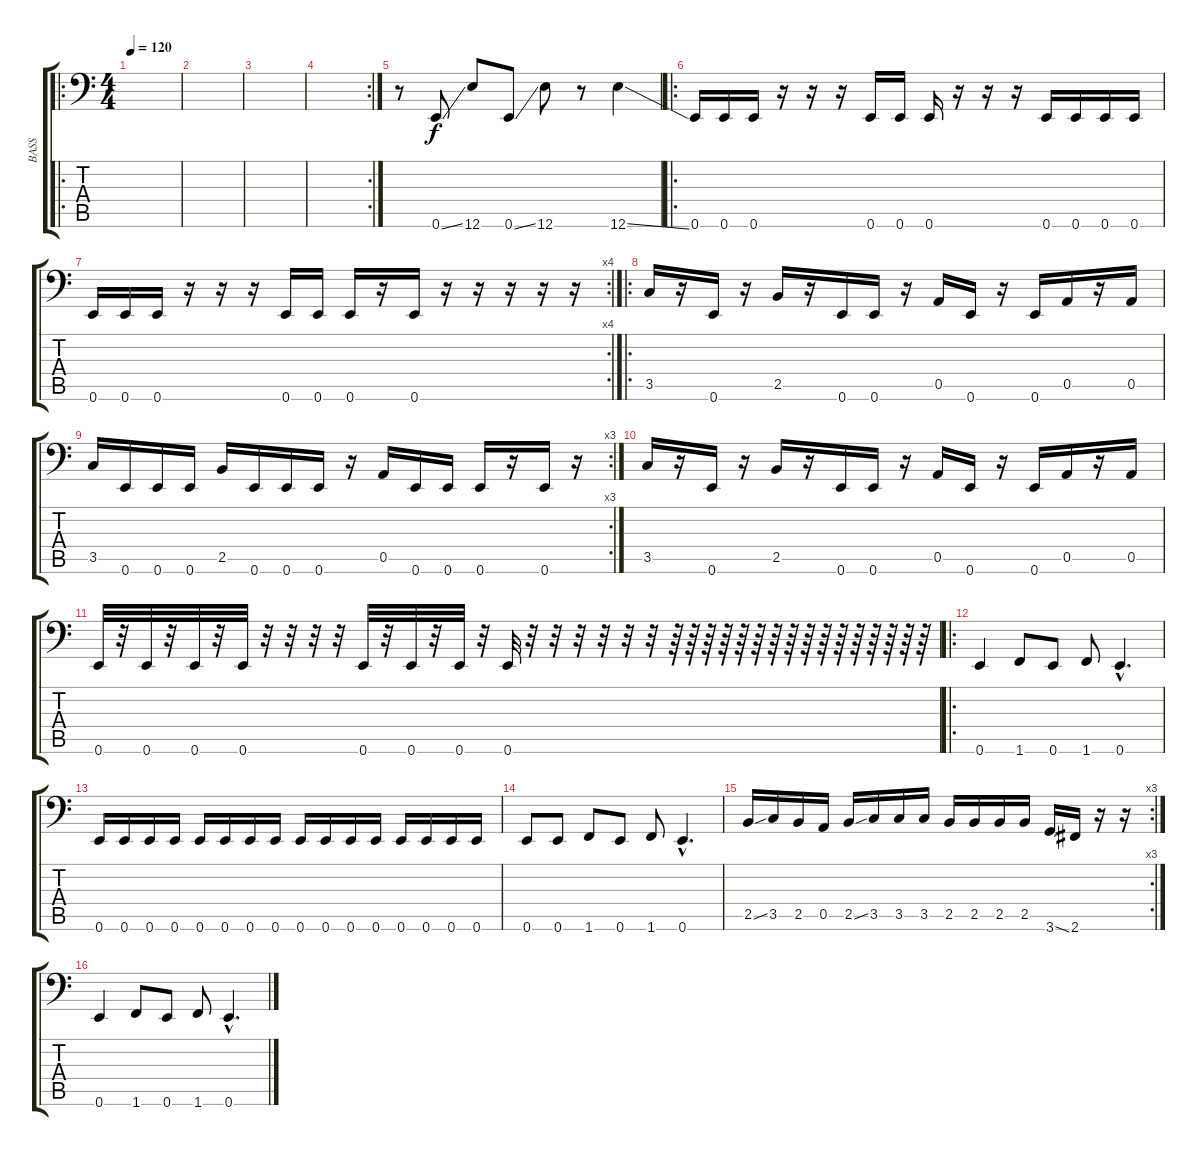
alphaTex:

\track ("BASS" "BASS") {instrument electricbasspick}
\staff {score tabs}
\tuning (E3 B2 G2 D2 A1 E1) {hide}
\ro
\ts (4 4)
\tempo 120
\clef f4
\ks c
|
|
|
\rc 2
|
r.8 0.6{ss}.8 12.6.8 0.6{ss}.8 12.6.8 r.8 12.6{ss}.4 |
\ro
0.6.16 0.6.16 0.6.16 r.16 r.16 r.16 0.6.16 0.6.16 0.6.16 r.16 r.16 r.16 0.6.16 0.6.16 0.6.16 0.6.16 |
\rc 4
0.6.16 0.6.16 0.6.16 r.16 r.16 r.16 0.6.16 0.6.16 0.6.16 r.16 0.6.16 r.16 r.16 r.16 r.16 r.16 |
\ro
3.5.16 r.16 0.6.16 r.16 2.5.16 r.16 0.6.16 0.6.16 r.16 0.5.16 0.6.16 r.16 0.6.16 0.5.16 r.16 0.5.16 |
\rc 3
3.5.16 0.6.16 0.6.16 0.6.16 2.5.16 0.6.16 0.6.16 0.6.16 r.16 0.5.16 0.6.16 0.6.16 0.6.16 r.16 0.6.16 r.16 |
3.5.16 r.16 0.6.16 r.16 2.5.16 r.16 0.6.16 0.6.16 r.16 0.5.16 0.6.16 r.16 0.6.16 0.5.16 r.16 0.5.16 |
0.6.32 r.32 0.6.32 r.32 0.6.32 r.32 0.6.32 r.32 r.32 r.32 r.32 0.6.32 r.32 0.6.32 r.32 0.6.32 r.32 0.6.32 r.32 r.32 r.32 r.32 r.32 r.32 r.64 r.64 r.64 r.64 r.64 r.64 r.64 r.64 r.64 r.64 r.64 r.64 r.64 r.64 r.64 r.64 |
\ro
0.6.4 1.6.8 0.6.8 1.6.8 0.6{hac}.4{d} |
0.6.16 0.6.16 0.6.16 0.6.16 0.6.16 0.6.16 0.6.16 0.6.16 0.6.16 0.6.16 0.6.16 0.6.16 0.6.16 0.6.16 0.6.16 0.6.16 |
0.6.8 0.6.8 1.6.8 0.6.8 1.6.8 0.6{hac}.4{d} |
\rc 3
2.5{ss}.16 3.5.16 2.5.16 0.5.16 2.5{ss}.16 3.5.16 3.5.16 3.5.16 2.5.16 2.5.16 2.5.16 2.5.16 3.6{ss}.16 2.6.16 r.16 r.16 |
0.6.4 1.6.8 0.6.8 1.6.8 0.6{hac}.4{d}
